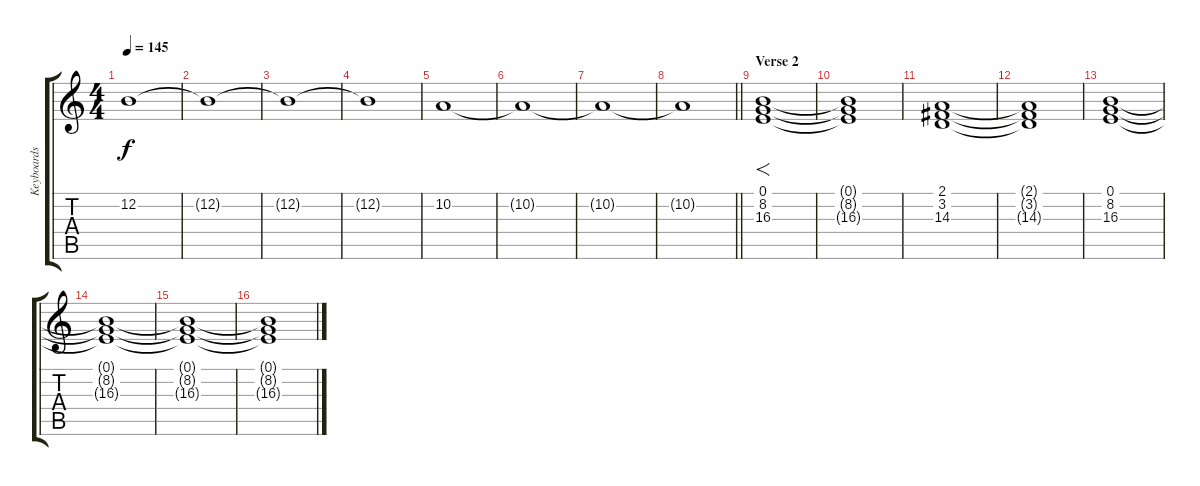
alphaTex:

\track ("Keyboards" "Keyboards") {instrument choiraahs}
\staff {score tabs}
\tuning (E4 B3 G3 D3 A2 E2) {hide}
\ts (4 4)
\tempo 145
\clef g2
\ks c
12.2.1{dy f} |
12.2{t}.1 |
12.2{t}.1 |
12.2{t}.1 |
10.2.1 |
10.2{t}.1 |
10.2{t}.1 |
\barLineRight lightlight
10.2{t}.1 |
\section ("" "Verse 2")
(0.1 8.2 16.3).1{f} |
(0.1{t} 8.2{t} 16.3{t}).1 |
(2.1 3.2 14.3).1 |
(2.1{t} 3.2{t} 14.3{t}).1 |
(0.1 8.2 16.3).1 |
(0.1{t} 8.2{t} 16.3{t}).1 |
(0.1{t} 8.2{t} 16.3{t}).1 |
(0.1{t} 8.2{t} 16.3{t}).1
